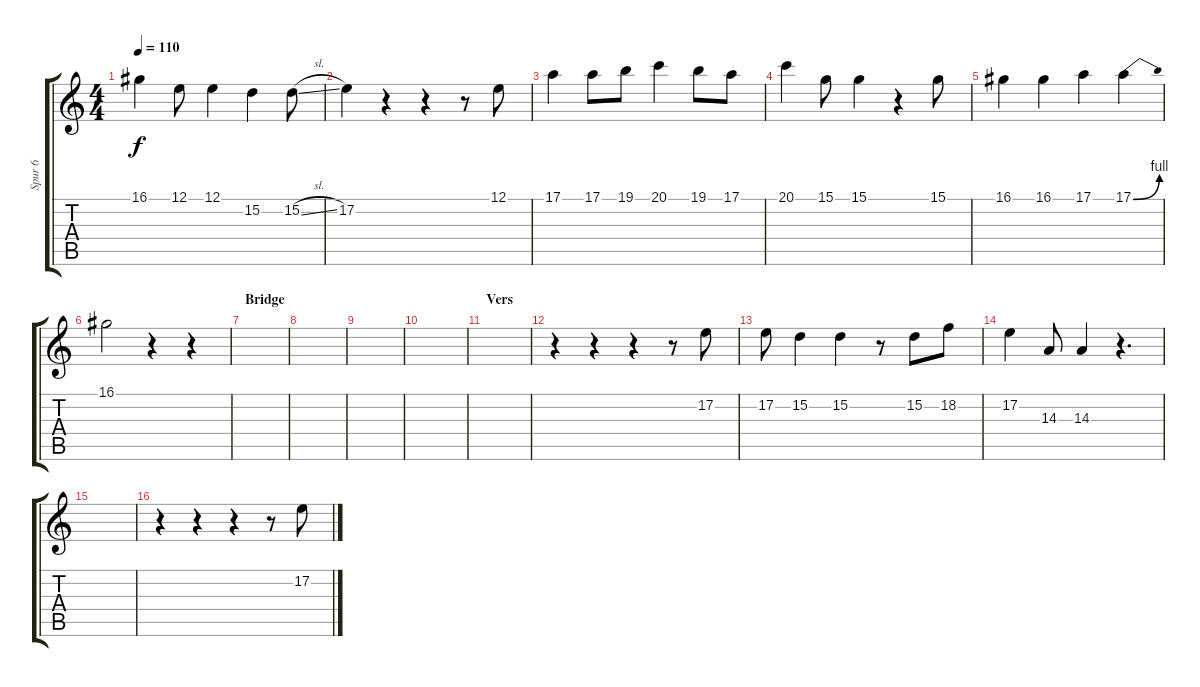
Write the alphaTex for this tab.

\track ("Spur 6" "Spur 6") {instrument piccolo}
\staff {score tabs}
\tuning (E4 B3 G3 D3 A2 E2) {hide}
\ts (4 4)
\tempo 110
\clef g2
\ks c
16.1.4{dy f} 12.1.8 12.1.4 15.2.4 15.2{sl}.8 |
17.2.4 r.4 r.4 r.8 12.1.8 |
17.1.4 17.1.8 19.1.8 20.1.4 19.1.8 17.1.8 |
20.1.4 15.1.8 15.1.4 r.4 15.1.8 |
16.1.4 16.1.4 17.1.4 17.1{be (bend 0 0 60 4)}.4 |
16.1.2 r.4 r.4 |
\section ("" "Bridge")
|
|
|
|
\section ("" "Vers")
|
r.4 r.4 r.4 r.8 17.2.8 |
17.2.8 15.2.4 15.2.4 r.8 15.2.8 18.2.8 |
17.2.4 14.3.8 14.3.4 r.4{d} |
|
r.4 r.4 r.4 r.8 17.2.8
